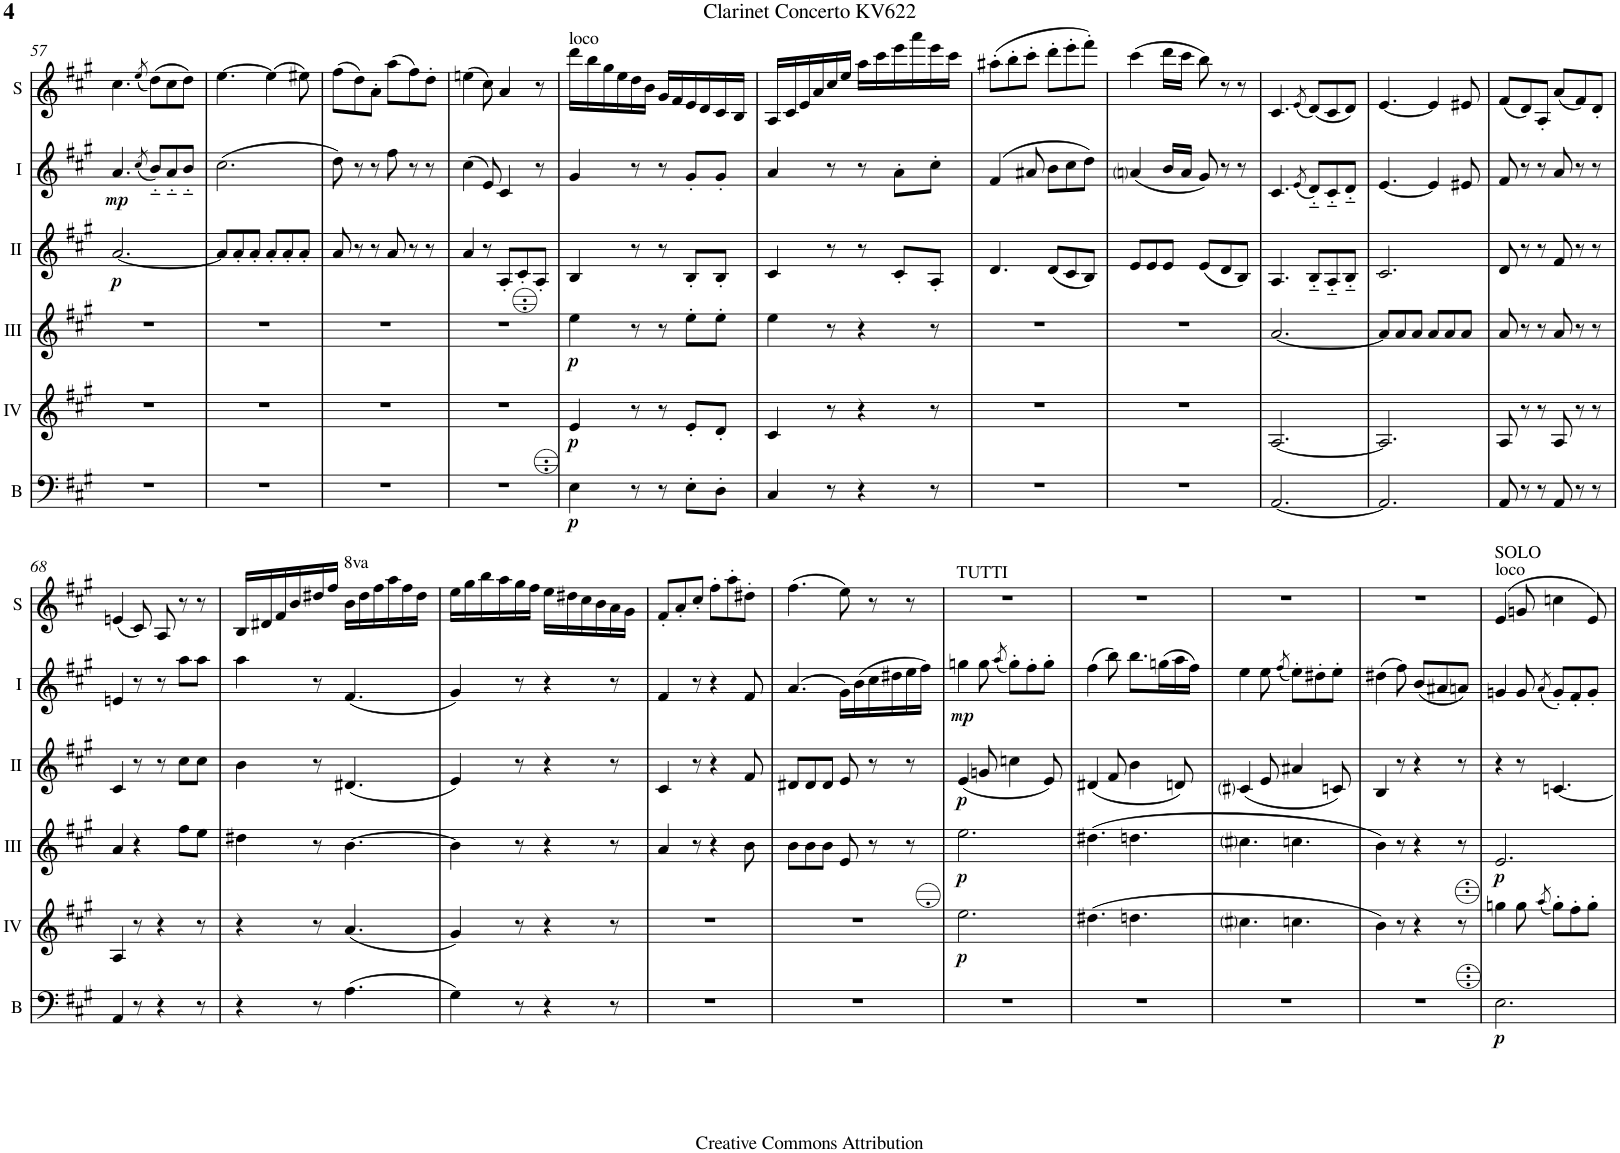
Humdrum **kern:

**kern	**dynam	**kern	**dynam	**kern	**dynam	**kern	**dynam	**kern	**dynam	**kern
*part6	*part6	*part5	*part5	*part4	*part4	*part3	*part3	*part2	*part2	*part1
*staff6	*staff6	*staff5	*staff5	*staff4	*staff4	*staff3	*staff3	*staff2	*staff2	*staff1
*I"Bass	*	*I"Acc. 4	*	*I"Acc. 3	*	*I"Acc. 2	*	*I"Acc. 1	*	*I"Solo bayan
*I'B	*	*	*	*	*	*	*	*	*	*I'S
!!LO:PB:g=z
*clefF4	*	*clefG2	*	*clefG2	*	*clefG2	*	*clefG2	*	*clefG2
*Trd7c12	*	*Trd7c12	*	*Trd7c12	*	*	*	*	*	*
*k[f#c#g#]	*	*k[f#c#g#]	*	*k[f#c#g#]	*	*k[f#c#g#]	*	*k[f#c#g#]	*	*k[f#c#g#]
*M6/8	*	*M6/8	*	*M6/8	*	*M6/8	*	*M6/8	*	*M6/8
=57	=57	=57	=57	=57	=57	=57	=57	=57	=57	=57
!	!	!	!	!	!	!	!LO:DY:b	!	!LO:DY:b	!
2.r	.	2.r	.	2.r	.	[2.a/	p	4.a/	mp	4.cc#\
.	.	.	.	.	.	.	.	(8qcc#/	.	(8qee/
.	.	.	.	.	.	.	.	8b/L)	.	(8dd\L)
.	.	.	.	.	.	.	.	8a/	.	8cc#\
.	.	.	.	.	.	.	.	8b/J	.	8dd\J)
=58	=58	=58	=58	=58	=58	=58	=58	=58	=58	=58
2.r	.	2.r	.	2.r	.	8a/L]	.	(2.cc#\	.	[4.ee\
.	.	.	.	.	.	8a'/	.	.	.	.
.	.	.	.	.	.	8a'/J	.	.	.	.
.	.	.	.	.	.	8a'/L	.	.	.	(4ee\]
.	.	.	.	.	.	8a'/	.	.	.	.
.	.	.	.	.	.	8a'/J	.	.	.	8ee#X\)
=59	=59	=59	=59	=59	=59	=59	=59	=59	=59	=59
2.r	.	2.r	.	2.r	.	8a/	.	8dd\)	.	(8ff#\L
.	.	.	.	.	.	8r	.	8r	.	8dd\)
.	.	.	.	.	.	8r	.	8r	.	8a'\J
.	.	.	.	.	.	8a/	.	8ff#\	.	(8aa\L
.	.	.	.	.	.	8r	.	8r	.	8ff#\)
.	.	.	.	.	.	8r	.	8r	.	8dd'\J
=60	=60	=60	=60	=60	=60	=60	=60	=60	=60	=60
2.r	.	2.r	.	2.r	.	4a/	.	(4cc#\	.	(4een\
.	.	.	.	.	.	8r	.	8e/)	.	8cc#\)
.	.	.	.	.	.	8A'/L	.	4c#/	.	4a/
.	.	.	.	.	.	8c#'/	.	.	.	.
.	.	.	.	.	.	8A'/J	.	8r	.	8r
=61	=61	=61	=61	=61	=61	=61	=61	=61	=61	=61
!	!	!	!	!	!	!	!	!	!	!LO:TX:a:t=loco
!	!LO:DY:b	!	!LO:DY:b	!	!LO:DY:b	!	!	!	!	!
4E\	p	4e/	p	4ee\	p	4B/	.	4g#/	.	16dd\LL
.	.	.	.	.	.	.	.	.	.	16b\
.	.	.	.	.	.	.	.	.	.	16g#\
.	.	.	.	.	.	.	.	.	.	16e\
8r	.	8r	.	8r	.	8r	.	8r	.	16d\
.	.	.	.	.	.	.	.	.	.	16B\JJ
8r	.	8r	.	8r	.	8r	.	8r	.	16G#/LL
.	.	.	.	.	.	.	.	.	.	16F#/
8E'\L	.	8e'/L	.	8ee'\L	.	8B'/L	.	8g#'/L	.	16E/
.	.	.	.	.	.	.	.	.	.	16D/
8D'\J	.	8d'/J	.	8ee'\J	.	8B'/J	.	8g#'/J	.	16C#/
.	.	.	.	.	.	.	.	.	.	16BB/JJ
=62	=62	=62	=62	=62	=62	=62	=62	=62	=62	=62
4C#/	.	4c#/	.	4ee\	.	4c#/	.	4a/	.	16AA/LL
.	.	.	.	.	.	.	.	.	.	16C#/
.	.	.	.	.	.	.	.	.	.	16E/
.	.	.	.	.	.	.	.	.	.	16A/
8r	.	8r	.	8r	.	8r	.	8r	.	16c#/
.	.	.	.	.	.	.	.	.	.	16e/JJ
4r	.	4r	.	4r	.	8r	.	8r	.	16a\LL
.	.	.	.	.	.	.	.	.	.	16cc#\
.	.	.	.	.	.	8c#'/L	.	8a'\L	.	16ee\
.	.	.	.	.	.	.	.	.	.	16aa\
8r	.	8r	.	8r	.	8A'/J	.	8cc#'\J	.	16ee\
.	.	.	.	.	.	.	.	.	.	16cc#\JJ
=63	=63	=63	=63	=63	=63	=63	=63	=63	=63	=63
2.r	.	2.r	.	2.r	.	4.d/	.	(4f#/	.	(8a#X'\L
.	.	.	.	.	.	.	.	.	.	8b'\
.	.	.	.	.	.	.	.	8a#X/	.	8cc#'\J
.	.	.	.	.	.	(8d/L	.	8b\L	.	8dd'\L
.	.	.	.	.	.	8c#/	.	8cc#\	.	8ee'\
.	.	.	.	.	.	8B/J)	.	8dd\J)	.	8ff#'\J)
=64	=64	=64	=64	=64	=64	=64	=64	=64	=64	=64
2.r	.	2.r	.	2.r	.	8e/L	.	(4ani/	.	(4cc#\
.	.	.	.	.	.	8e/	.	.	.	.
.	.	.	.	.	.	8e/J	.	16b/LL	.	16dd\LL
.	.	.	.	.	.	.	.	16a/JJ	.	16cc#\JJ
.	.	.	.	.	.	(8e/L	.	8g#/)	.	8b\)
.	.	.	.	.	.	8d/	.	8r	.	8r
.	.	.	.	.	.	8B/J)	.	8r	.	8r
=65	=65	=65	=65	=65	=65	=65	=65	=65	=65	=65
[2.AA/	.	[2.A/	.	[2.a/	.	4.A/	.	4.c#/	.	4.C#/
.	.	.	.	.	.	.	.	(8qe/	.	(8qE/
.	.	.	.	.	.	8B/L	.	8d/L)	.	(8D/L)
.	.	.	.	.	.	8A/	.	8c#/	.	8C#/
.	.	.	.	.	.	8B/J	.	8d/J	.	8D/J)
=66	=66	=66	=66	=66	=66	=66	=66	=66	=66	=66
2.AA/]	.	2.A/]	.	8a/L]	.	2.c#/	.	[4.e/	.	[4.E/
.	.	.	.	8a/	.	.	.	.	.	.
.	.	.	.	8a/J	.	.	.	.	.	.
.	.	.	.	8a/L	.	.	.	4e/]	.	4E/]
.	.	.	.	8a/	.	.	.	.	.	.
.	.	.	.	8a/J	.	.	.	8e#X/	.	8E#X/
=67	=67	=67	=67	=67	=67	=67	=67	=67	=67	=67
8AA/	.	8A/	.	8a/	.	8d/	.	8f#/	.	(8F#/L
8r	.	8r	.	8r	.	8r	.	8r	.	8D/)
8r	.	8r	.	8r	.	8r	.	8r	.	8AA'/J
8AA/	.	8A/	.	8a/	.	8f#/	.	8a/	.	(8A/L
8r	.	8r	.	8r	.	8r	.	8r	.	8F#/)
8r	.	8r	.	8r	.	8r	.	8r	.	8D'/J
!!LO:LB:g=z
=68	=68	=68	=68	=68	=68	=68	=68	=68	=68	=68
4AA/	.	4A/	.	4a/	.	4c#/	.	4en/	.	(4En/
8r	.	8r	.	4r	.	8r	.	8r	.	8C#/)
4r	.	4r	.	.	.	8r	.	8r	.	8AA/
.	.	.	.	8ff#\L	.	8cc#\L	.	8aa\L	.	8r
8r	.	8r	.	8ee\J	.	8cc#\J	.	8aa\J	.	8r
=69	=69	=69	=69	=69	=69	=69	=69	=69	=69	=69
4r	.	4r	.	4dd#X\	.	4b\	.	4aa\	.	16BB/LL
.	.	.	.	.	.	.	.	.	.	16D#X/
.	.	.	.	.	.	.	.	.	.	16F#/
.	.	.	.	.	.	.	.	.	.	16B/
8r	.	8r	.	8r	.	8r	.	8r	.	16d#X/
.	.	.	.	.	.	.	.	.	.	16f#/JJ
!	!	!	!	!	!	!	!	!	!	!LO:TX:a:t=8va
(4.A\	.	(4.a/	.	[4.b\	.	(4.d#X/	.	(4.f#/	.	16b\LL
.	.	.	.	.	.	.	.	.	.	16dd#\
.	.	.	.	.	.	.	.	.	.	16ff#\
.	.	.	.	.	.	.	.	.	.	16aa\
.	.	.	.	.	.	.	.	.	.	16ff#\
.	.	.	.	.	.	.	.	.	.	16dd#\JJ
=70	=70	=70	=70	=70	=70	=70	=70	=70	=70	=70
4G#\)	.	4g#/)	.	4b\]	.	4e/)	.	4g#/)	.	16ee\LL
.	.	.	.	.	.	.	.	.	.	16gg#\
.	.	.	.	.	.	.	.	.	.	16bb\
.	.	.	.	.	.	.	.	.	.	16aa\
8r	.	8r	.	8r	.	8r	.	8r	.	16gg#\
.	.	.	.	.	.	.	.	.	.	16ff#\JJ
4r	.	4r	.	4r	.	4r	.	4r	.	16ee\LL
.	.	.	.	.	.	.	.	.	.	16dd#X\
.	.	.	.	.	.	.	.	.	.	16cc#\
.	.	.	.	.	.	.	.	.	.	16b\
8r	.	8r	.	8r	.	8r	.	8r	.	16a\
.	.	.	.	.	.	.	.	.	.	16g#\JJ
=71	=71	=71	=71	=71	=71	=71	=71	=71	=71	=71
2.r	.	2.r	.	4a/	.	4c#/	.	4f#/	.	8f#'/L
.	.	.	.	.	.	.	.	.	.	8a'/
.	.	.	.	8r	.	8r	.	8r	.	8cc#'/J
.	.	.	.	4r	.	4r	.	4r	.	8ff#'\L
.	.	.	.	.	.	.	.	.	.	8aa'\
.	.	.	.	8b\	.	8f#/	.	8f#/	.	8dd#X'\J
=72	=72	=72	=72	=72	=72	=72	=72	=72	=72	=72
2.r	.	2.r	.	8b\L	.	8d#X/L	.	(4.a/	.	(4.ff#\
.	.	.	.	8b\	.	8d#/	.	.	.	.
.	.	.	.	8b\J	.	8d#/J	.	.	.	.
.	.	.	.	8e/	.	8e/	.	16g#\LL)	.	8ee\)
.	.	.	.	.	.	.	.	(16b\	.	.
.	.	.	.	8r	.	8r	.	16cc#\	.	8r
.	.	.	.	.	.	.	.	16dd#X\	.	.
.	.	.	.	8r	.	8r	.	16ee\	.	8r
.	.	.	.	.	.	.	.	16ff#\JJ)	.	.
=73	=73	=73	=73	=73	=73	=73	=73	=73	=73	=73
!	!	!	!	!	!	!	!	!	!	!LO:TX:a:t=TUTTI
!	!	!	!LO:DY:b	!	!LO:DY:b	!	!LO:DY:b	!	!LO:DY:b	!
2.r	.	2.ee\	p	2.ee\	p	(<4e/	p	4ggn\	mp	2.r
.	.	.	.	.	.	8gn/	.	8gg\	.	.
.	.	.	.	.	.	.	.	(8qaa/	.	.
.	.	.	.	.	.	4ccn\	.	8gg'\L)	.	.
.	.	.	.	.	.	.	.	8ff#'\	.	.
.	.	.	.	.	.	8e/)	.	8gg'\J	.	.
=74	=74	=74	=74	=74	=74	=74	=74	=74	=74	=74
2.r	.	(4.dd#X\	.	(4.dd#X\	.	(<4d#X/	.	(4ff#\	.	2.r
.	.	.	.	.	.	8f#/	.	8bb\)	.	.
.	.	4.ddn\	.	4.ddn\	.	4b\	.	8.bb\L	.	.
.	.	.	.	.	.	.	.	(16ggn\L	.	.
.	.	.	.	.	.	8dn/)	.	16aa\	.	.
.	.	.	.	.	.	.	.	16ff#\JJ)	.	.
=75	=75	=75	=75	=75	=75	=75	=75	=75	=75	=75
2.r	.	4.cc#i\	.	4.cc#i\	.	(4c#i/	.	4ee\	.	2.r
.	.	.	.	.	.	8e/	.	8ee\	.	.
.	.	.	.	.	.	.	.	(8qff#/	.	.
.	.	4.ccn\	.	4.ccn\	.	4a#X/	.	8ee'\L)	.	.
.	.	.	.	.	.	.	.	8dd#X'\	.	.
.	.	.	.	.	.	8cn/)	.	8ee'\J	.	.
=76	=76	=76	=76	=76	=76	=76	=76	=76	=76	=76
2.r	.	4b\)	.	4b\)	.	4B/	.	(4dd#X\	.	2.r
.	.	8r	.	8r	.	8r	.	8ff#\)	.	.
.	.	4r	.	4r	.	4r	.	(8b/L	.	.
.	.	.	.	.	.	.	.	8a#X/	.	.
.	.	8r	.	8r	.	8r	.	8an/J)	.	.
=77	=77	=77	=77	=77	=77	=77	=77	=77	=77	=77
!	!	!	!	!	!	!	!	!	!	!LO:TX:a:t=SOLO
!	!	!	!	!	!	!	!	!	!	!LO:TX:a:t=loco
!	!LO:DY:b	!	!	!	!LO:DY:b	!	!	!	!	!
2.E\	p	4gggn\	.	2.e/	p	4r	.	4gn/	.	(4E/
.	.	8ggg\	.	.	.	8r	.	8g/	.	8Gn/
.	.	(8qaaa/	.	.	.	.	.	(8qa/	.	.
.	.	8ggg'\L)	.	.	.	[4.cn/	.	8g'/L)	.	4cn\
.	.	8fff#'\	.	.	.	.	.	8f#'/	.	.
.	.	8ggg'\J	.	.	.	.	.	8g'/J	.	8E/)
=	=	=	=	=	=	=	=	=	=	=
*-	*-	*-	*-	*-	*-	*-	*-	*-	*-	*-
